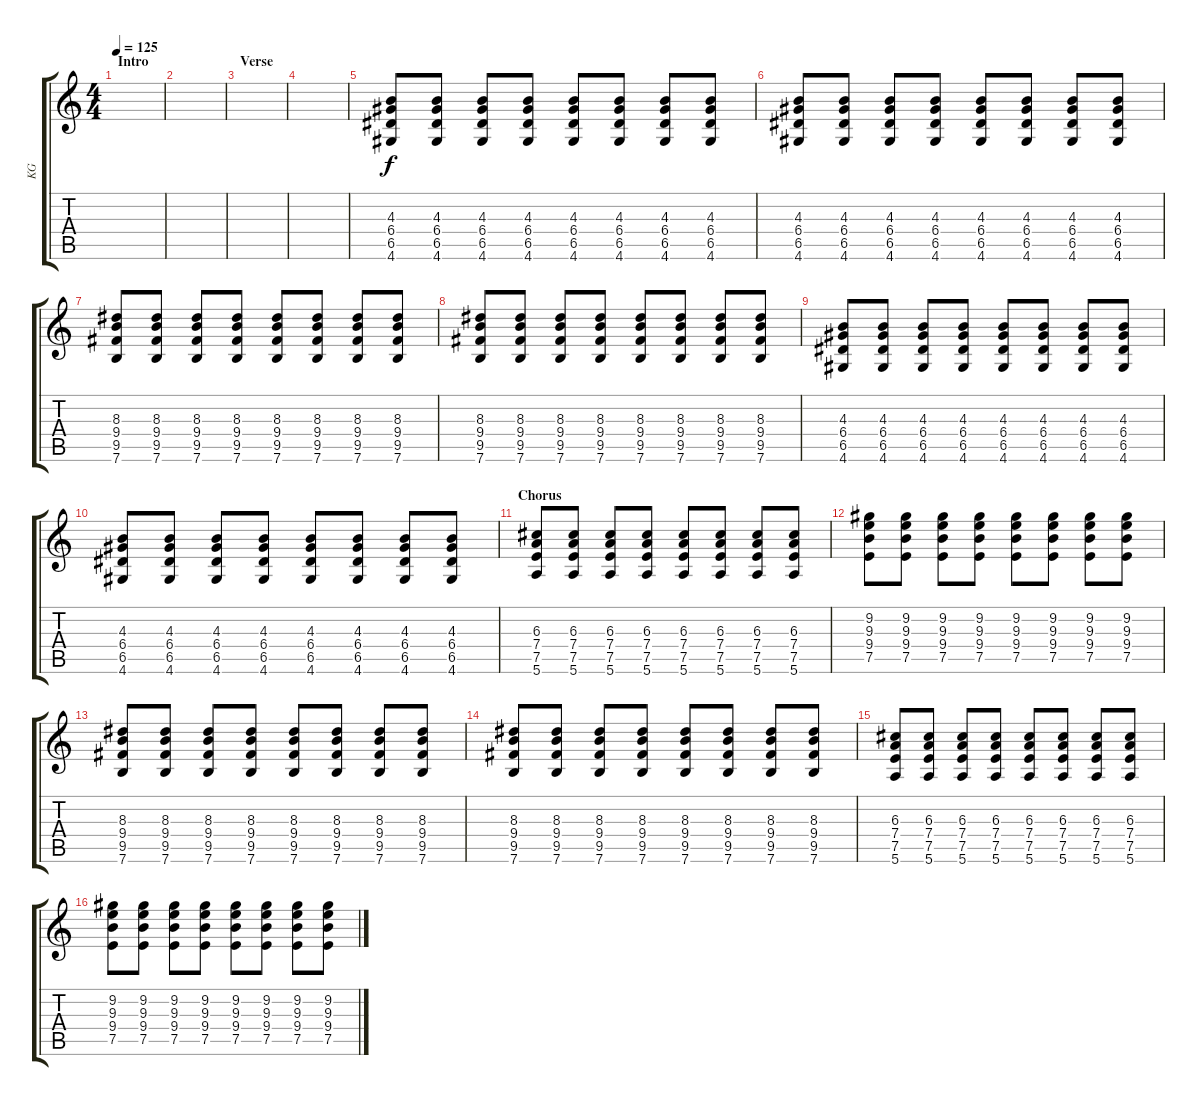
\track ("KG" "KG") {instrument acousticguitarsteel}
\staff {score tabs}
\tuning (E4 B3 G3 D3 A2 E2) {hide}
\ts (4 4)
\section ("" "Intro")
\tempo 125
\clef g2
\ks c
|
|
\section ("" "Verse")
|
|
(4.3 6.4 6.5 4.6).8 (4.3 6.4 6.5 4.6).8 (4.3 6.4 6.5 4.6).8 (4.3 6.4 6.5 4.6).8 (4.3 6.4 6.5 4.6).8 (4.3 6.4 6.5 4.6).8 (4.3 6.4 6.5 4.6).8 (4.3 6.4 6.5 4.6).8 |
(4.3 6.4 6.5 4.6).8 (4.3 6.4 6.5 4.6).8 (4.3 6.4 6.5 4.6).8 (4.3 6.4 6.5 4.6).8 (4.3 6.4 6.5 4.6).8 (4.3 6.4 6.5 4.6).8 (4.3 6.4 6.5 4.6).8 (4.3 6.4 6.5 4.6).8 |
(8.3 9.4 9.5 7.6).8 (8.3 9.4 9.5 7.6).8 (8.3 9.4 9.5 7.6).8 (8.3 9.4 9.5 7.6).8 (8.3 9.4 9.5 7.6).8 (8.3 9.4 9.5 7.6).8 (8.3 9.4 9.5 7.6).8 (8.3 9.4 9.5 7.6).8 |
(8.3 9.4 9.5 7.6).8 (8.3 9.4 9.5 7.6).8 (8.3 9.4 9.5 7.6).8 (8.3 9.4 9.5 7.6).8 (8.3 9.4 9.5 7.6).8 (8.3 9.4 9.5 7.6).8 (8.3 9.4 9.5 7.6).8 (8.3 9.4 9.5 7.6).8 |
(4.3 6.4 6.5 4.6).8 (4.3 6.4 6.5 4.6).8 (4.3 6.4 6.5 4.6).8 (4.3 6.4 6.5 4.6).8 (4.3 6.4 6.5 4.6).8 (4.3 6.4 6.5 4.6).8 (4.3 6.4 6.5 4.6).8 (4.3 6.4 6.5 4.6).8 |
(4.3 6.4 6.5 4.6).8 (4.3 6.4 6.5 4.6).8 (4.3 6.4 6.5 4.6).8 (4.3 6.4 6.5 4.6).8 (4.3 6.4 6.5 4.6).8 (4.3 6.4 6.5 4.6).8 (4.3 6.4 6.5 4.6).8 (4.3 6.4 6.5 4.6).8 |
\section ("" "Chorus")
(6.3 7.4 7.5 5.6).8 (6.3 7.4 7.5 5.6).8 (6.3 7.4 7.5 5.6).8 (6.3 7.4 7.5 5.6).8 (6.3 7.4 7.5 5.6).8 (6.3 7.4 7.5 5.6).8 (6.3 7.4 7.5 5.6).8 (6.3 7.4 7.5 5.6).8 |
(9.2 9.3 9.4 7.5).8 (9.2 9.3 9.4 7.5).8 (9.2 9.3 9.4 7.5).8 (9.2 9.3 9.4 7.5).8 (9.2 9.3 9.4 7.5).8 (9.2 9.3 9.4 7.5).8 (9.2 9.3 9.4 7.5).8 (9.2 9.3 9.4 7.5).8 |
(8.3 9.4 9.5 7.6).8 (8.3 9.4 9.5 7.6).8 (8.3 9.4 9.5 7.6).8 (8.3 9.4 9.5 7.6).8 (8.3 9.4 9.5 7.6).8 (8.3 9.4 9.5 7.6).8 (8.3 9.4 9.5 7.6).8 (8.3 9.4 9.5 7.6).8 |
(8.3 9.4 9.5 7.6).8 (8.3 9.4 9.5 7.6).8 (8.3 9.4 9.5 7.6).8 (8.3 9.4 9.5 7.6).8 (8.3 9.4 9.5 7.6).8 (8.3 9.4 9.5 7.6).8 (8.3 9.4 9.5 7.6).8 (8.3 9.4 9.5 7.6).8 |
(6.3 7.4 7.5 5.6).8 (6.3 7.4 7.5 5.6).8 (6.3 7.4 7.5 5.6).8 (6.3 7.4 7.5 5.6).8 (6.3 7.4 7.5 5.6).8 (6.3 7.4 7.5 5.6).8 (6.3 7.4 7.5 5.6).8 (6.3 7.4 7.5 5.6).8 |
(9.2 9.3 9.4 7.5).8 (9.2 9.3 9.4 7.5).8 (9.2 9.3 9.4 7.5).8 (9.2 9.3 9.4 7.5).8 (9.2 9.3 9.4 7.5).8 (9.2 9.3 9.4 7.5).8 (9.2 9.3 9.4 7.5).8 (9.2 9.3 9.4 7.5).8
